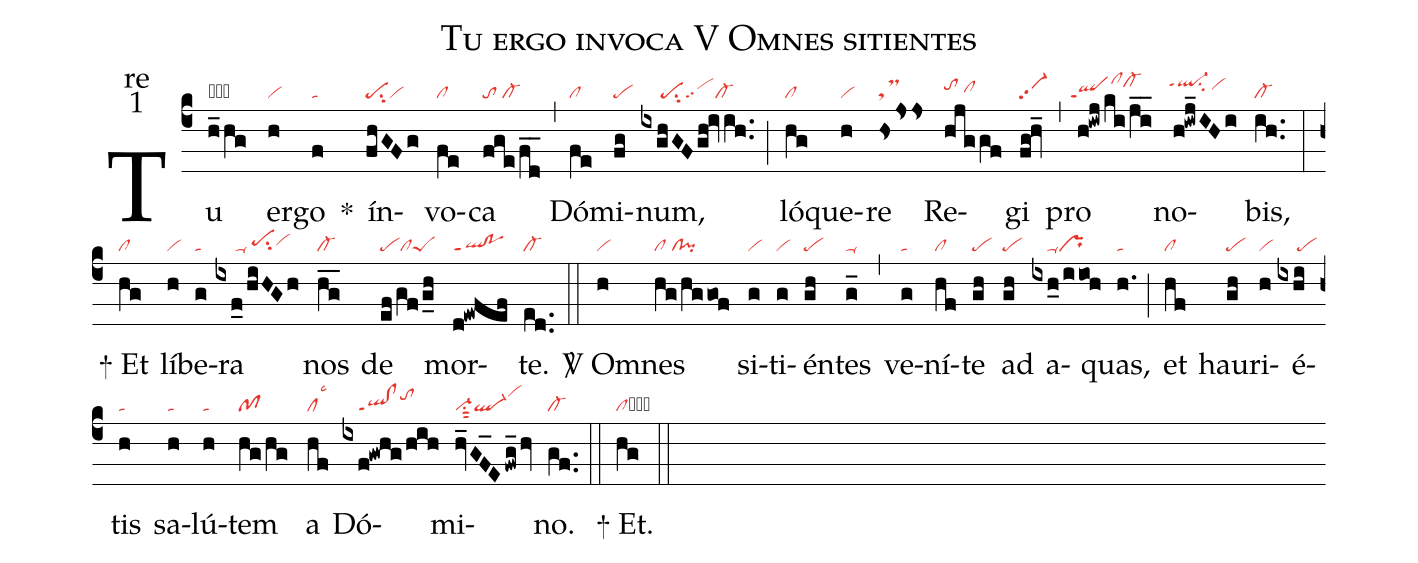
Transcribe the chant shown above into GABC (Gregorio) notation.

name:Tu ergo invoca V Omnes sitientes;
office-part:re;
mode:1;
nabc-lines:1;
%%
(c4) Tu(h_hg|obvi-cl) er(h|vi)go(f|ta) <sp>*</sp>() ín(fhGFg|pesu2vi)vo(fe|cl)ca(fge/f_d_|to/cl-) (,) Dó(fe|cl)mi(fg|pe)num,(ixghGFgh!ivih..|/////pesu2sccl-) (;) l­ó(hg|cl)que(h|vi)re(hsjsjs|tsM) Re(hjggf|tohi/clhh)gi(fg!hv_|vi-pp2) (,) pro(h!iwjki/j_i_|``qlppt1clhkcl-hj) no(h!iwj_IHi|`ql-hjppt1su2vihi)bis,(ih..|cl-) (:)

<sp>+</sp> Et(hg|cl) lí(h|vi)be(g|ta)ra(ixf_0/hiHGh|/////ta-/pehhsu2vihh) nos(hg__|cl-) de(ef/gf/g_h|peclpeS) mor(d!ewfef|ql!poppt1)te.(ed..|cl-) (::)

<sp>V/</sp> Om(h|vi)nes(hg/hggof|cl/cl!pi) si(g|vi)ti(g|vi)én(gh|pe)tes(g_|ta-) (,) ve(g|ta)ní(hf|cl)te(gh|pe) ad(gh|pe) a(ixh_0/iioh|////ta-pr)quas,(h.|ta) (;) et(hf|cl) hau(gh|pe)ri(h|vi)é(ixhi|/////pe)tis(h|ta) sa(h|ta)lú(h|ta)tem(hg/hg|pf) a(hf|cllsc3) Dó(ixf!gwhg/hih|////ql!clppt1tohj)mi(hv_GF_E/fwg_/hv|vi-su1sut2ql-vihk)no.(gf..|cl-) (::)

<sp>+</sp> Et.(hg|clcb) (::)
